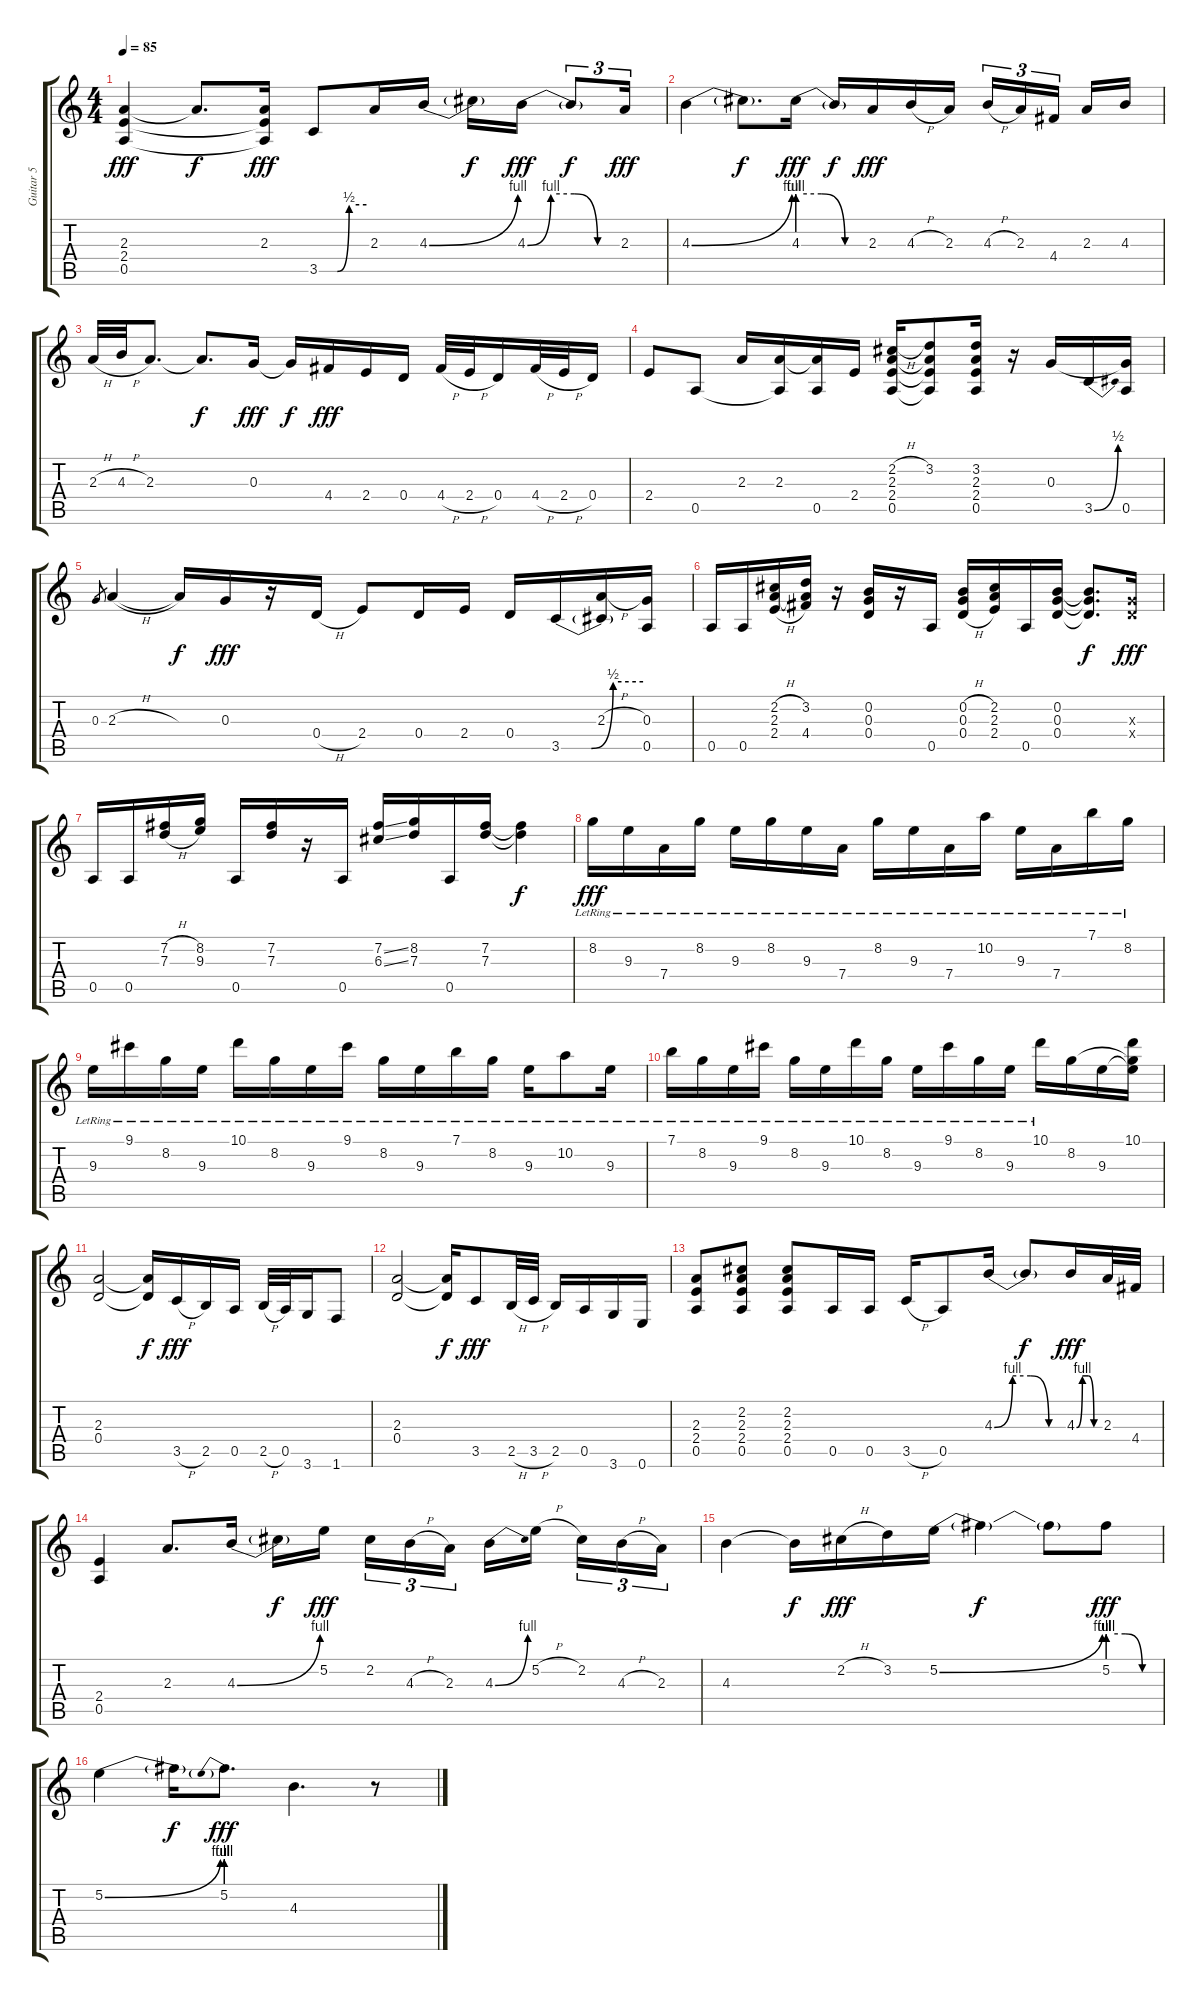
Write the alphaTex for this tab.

\track ("Guitar 5" "Guitar 5") {instrument distortionguitar}
\staff {score tabs}
\tuning (E4 B3 G3 D3 A2 E2) {hide}
\ts (4 4)
\tempo 85
\clef g2
\ks c
(2.3 2.4 0.5).4{dy fff} 2.3{t}.8{d dy f} (2.3 2.4{t} 0.5{t}).16{dy fff} 3.5{be (custom 0 0 23 0 38 2 60 2)}.8 2.3.16 4.3{be (bend 0 0 60 4)}.16 4.3{t}.16{dy f} 4.3{be (custom 0 0 15 4 30 4 45 0 60 0)}.16{dy fff} 4.3{t}.8{tu (3 2) dy f} 2.3.16{tu (3 2) dy fff} |
4.3{be (bend 0 0 60 4)}.4 4.3{t}.8{d dy f} 4.3{be (custom 0 4 20 4 40 0 60 0)}.16{dy fff} 4.3{t}.16{dy f} 2.3.16{dy fff} 4.3{h}.16 2.3.16 4.3{h}.16{tu (3 2)} 2.3.16{tu (3 2)} 4.4.16{tu (3 2) beam splitsecondary} 2.3.16 4.3.16 |
2.3{h}.32 4.3{h}.32 2.3.8{d} 2.3{t}.8{d dy f} 0.3.16{dy fff} 0.3{t}.16{dy f} 4.4.16{dy fff} 2.4.16 0.4.16 4.4{h}.32 2.4{h}.32 0.4.16 4.4{h}.32 2.4{h}.32 0.4.16 |
2.4.8 0.5.8 2.3.16 (2.3 0.5{t}).16 (2.3{t} 0.5).16 2.4.16 (2.2{h} 2.3 2.4 0.5).16 (3.2 2.3{t} 2.4{t} 0.5{t}).8 (3.2 2.3 2.4 0.5).16 r.16 0.3.16 3.5{be (bend 0 0 60 2)}.16 (0.3{t} 0.5).16 |
0.3.8{gr} 2.3{h}.4 2.3{t}.16{dy f} 0.3.16{dy fff} r.16 0.4{h}.16 2.4.8 0.4.16 2.4.16 0.4.16 3.5{be (custom 0 0 22 0 38 2 60 2)}.16 (2.3{h} 3.5{t}).16 (0.3 0.5).16 |
0.5.16 0.5.16 (2.2{h} 2.3 2.4{h}).16 (3.2 2.3{t} 4.4).16 r.16 (0.2 0.3 0.4).16 r.16 0.5.16 (0.2{h} 0.3{h} 0.4{h}).16 (2.2 2.3 2.4).16 0.5.16 (0.2 0.3 0.4).16 (0.2{t} 0.3{t} 0.4{t}).8{d dy f} (0.3{x} 0.4{x}).16{dy fff} |
0.5.16 0.5.16 (7.2{h} 7.3{h}).16 (8.2 9.3).16 0.5.16 (7.2 7.3).16 r.16 0.5.16 (7.2{ss} 6.3{ss}).16 (8.2 7.3).16 0.5.16 (7.2 7.3).16 (7.2{t} 7.3{t}).4{dy f} |
8.2{lr}.16{dy fff} 9.3{lr}.16 7.4{lr}.16 8.2{lr}.16 9.3{lr}.16 8.2{lr}.16 9.3{lr}.16 7.4{lr}.16 8.2{lr}.16 9.3{lr}.16 7.4{lr}.16 10.2{lr}.16 9.3{lr}.16 7.4{lr}.16 7.1{lr}.16 8.2{lr}.16 |
9.3{lr}.16 9.1{lr}.16 8.2{lr}.16 9.3{lr}.16 10.1{lr}.16 8.2{lr}.16 9.3{lr}.16 9.1{lr}.16 8.2{lr}.16 9.3{lr}.16 7.1{lr}.16 8.2{lr}.16 9.3{lr}.16 10.2{lr}.8 9.3{lr}.16 |
7.1{lr}.16 8.2{lr}.16 9.3{lr}.16 9.1{lr}.16 8.2{lr}.16 9.3{lr}.16 10.1{lr}.16 8.2{lr}.16 9.3{lr}.16 9.1{lr}.16 8.2{lr}.16 9.3{lr}.16 10.1{lr}.16 8.2.16 9.3.16 (10.1 8.2{t} 9.3{t}).16 |
(2.3 0.4).2 (2.3{t} 0.4{t}).16{dy f} 3.5{h}.16{dy fff} 2.5.16 0.5.16 2.5{h}.32 0.5.32 3.6.16 1.6.8 |
(2.3 0.4).2 (2.3{t} 0.4{t}).16{dy f} 3.5.8{dy fff} 2.5{h}.32 3.5{h}.32 2.5.16 0.5.16 3.6.16 0.6.16 |
(2.3 2.4 0.5).8 (2.2 2.3 2.4 0.5).8 (2.2 2.3 2.4 0.5).8 0.5.16 0.5.16 3.5{h}.16 0.5.8 4.3{be (custom 0 0 15 4 30 4 45 0 60 0)}.16 4.3{t}.8{dy f} 4.3{be (custom 0 0 15 4 30 4 45 0 60 0)}.16{dy fff} 2.3.32 4.4.32 |
(2.4 0.5).4 2.3.8{d} 4.3{be (bend 0 0 60 4)}.16 4.3{t}.16{dy f} 5.2.16{dy fff beam splitsecondary} 2.2.16{tu (3 2)} 4.3{h}.16{tu (3 2)} 2.3.16{tu (3 2)} 4.3{be (bend 0 0 60 4)}.16 5.2{h}.16{beam splitsecondary} 2.2.16{tu (3 2)} 4.3{h}.16{tu (3 2)} 2.3.16{tu (3 2)} |
4.3.4 4.3{t}.16{dy f} 2.2{h}.16{dy fff} 3.2.16 5.2{be (bend 0 0 60 4)}.16 5.2{t}.4{dy f} 5.2{t}.8 5.2{be (custom 0 4 20 4 40 0 60 0)}.8{dy fff} |
5.2{be (bend 0 0 60 4)}.4 5.2{t}.16{dy f} 5.2{be (prebend 0 4 60 4)}.8{d dy fff} 4.3.4{d} r.8
